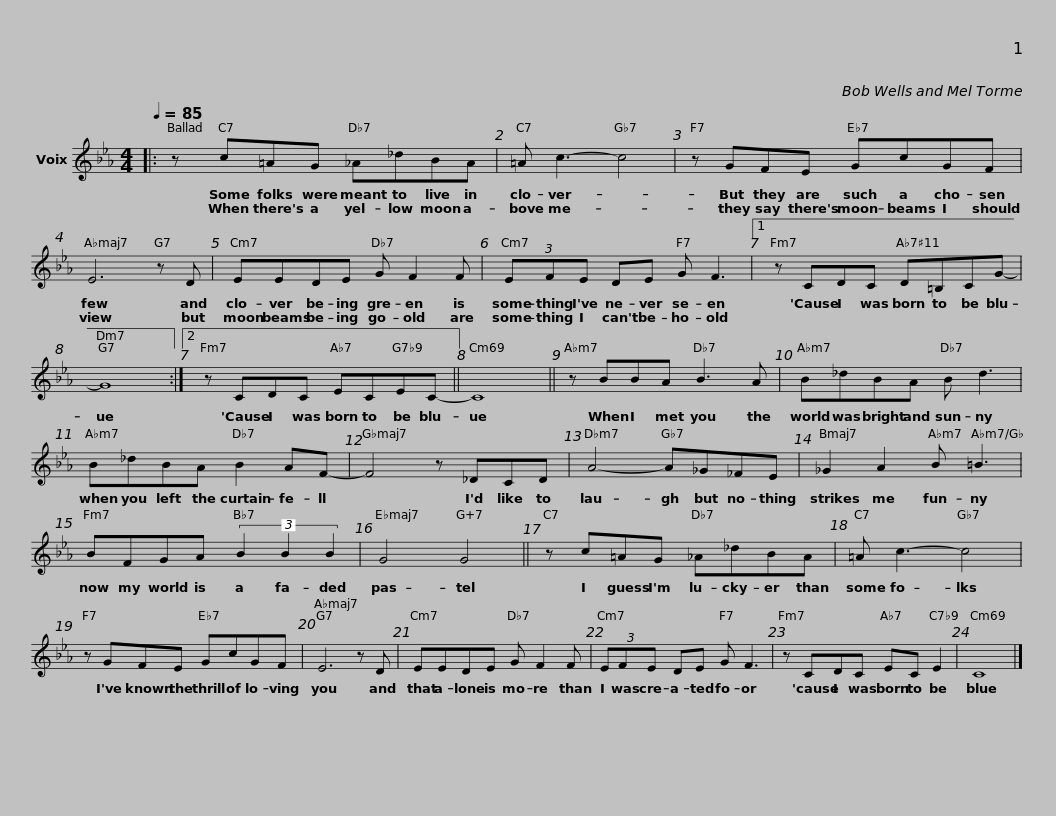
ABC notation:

X:1
L:1/8
Q:1/4=85
M:4/4
I:linebreak $
K:Eb
V:1 treble
V:1
|: z c=AG _A_dBA | =A c3- c4 |$ z GFE GcGF | E6 z D |$ EEDE G F2 F | %5
 (3EFE DE G F3 |1$ z CDC D=B,CG- | G8 :|2$ z CDC ECEC- || C8 || %10
 z BBA B3 A |$ B_dBA B d3 | B_dBA B2 AF- |$ F4 z _DCD | A4- A_G_FE | %15
 _G2 A2 B =B3 |$ BFGA (3B2 B2 B2 | G4 G4 ||$ z c=AG _A_dBA | =A c3- c4 |$ %20
 z GFE GcGF | E6 z D |$ EEDE G F2 F | (3EFE DE G F3 |$ z CDC EC E2 | %25
 C8 |] %26
